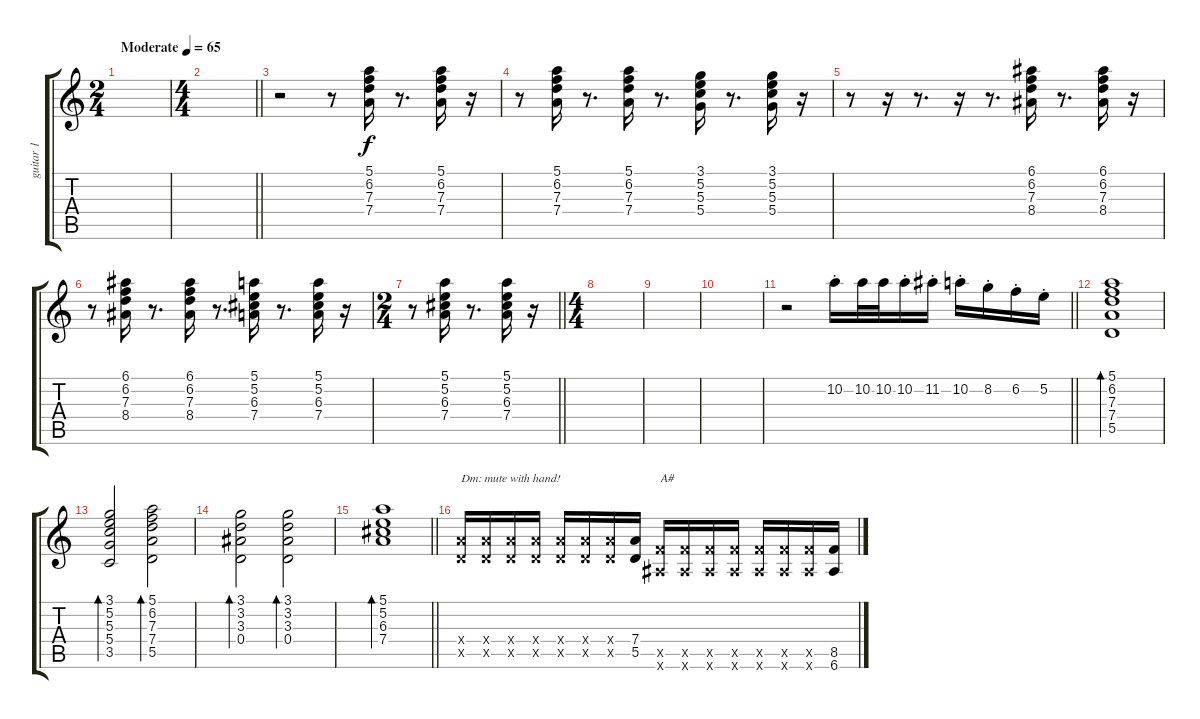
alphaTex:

\track ("guitar 1" "guitar 1") {instrument overdrivenguitar}
\staff {score tabs}
\tuning (E4 B3 G3 D3 A2 E2) {hide}
\ts (2 4)
\tempo (65 "Moderate")
\clef g2
\ks c
|
\ts (4 4)
\barLineRight lightlight
|
r.2 r.8 (5.1 6.2 7.3 7.4).16 r.8{d} (5.1 6.2 7.3 7.4).16 r.16 |
r.8 (5.1 6.2 7.3 7.4).16 r.8{d} (5.1 6.2 7.3 7.4).16 r.8{d} (3.1 5.2 5.3 5.4).16 r.8{d} (3.1 5.2 5.3 5.4).16 r.16 |
r.8 r.16 r.8{d} r.16 r.8{d} (6.1 6.2 7.3 8.4).16 r.8{d} (6.1 6.2 7.3 8.4).16 r.16 |
r.8 (6.1 6.2 7.3 8.4).16 r.8{d} (6.1 6.2 7.3 8.4).16 r.8{d} (5.1 5.2 6.3 7.4).16 r.8{d} (5.1 5.2 6.3 7.4).16 r.16 |
\ts (2 4)
\barLineRight lightlight
r.8 (5.1 5.2 6.3 7.4).16 r.8{d} (5.1 5.2 6.3 7.4).16 r.16 |
\ts (4 4)
|
|
|
\barLineRight lightlight
r.2{instrument electricguitarjazz} 10.2{st}.16 10.2.32 10.2.32 10.2{st}.16 11.2{st}.16 10.2{st}.16 8.2{st}.16 6.2{st}.16 5.2{st}.16 |
(5.1 6.2 7.3 7.4 5.5).1{bd 120 volume 10 balance 12} |
(3.1 5.2 5.3 5.4 3.5).2{bd 120} (5.1 6.2 7.3 7.4 5.5).2{bd 120} |
(3.1 3.2 3.3 0.4).2{bd 120} (3.1 3.2 3.3 0.4).2{bd 120} |
\barLineRight lightlight
(5.1 5.2 6.3 7.4).1{bd 120} |
(7.4{x} 5.5{x}).16{txt "Dm: mute with hand!" volume 14 balance 9 instrument overdrivenguitar} (7.4{x} 5.5{x}).16 (7.4{x} 5.5{x}).16 (7.4{x} 5.5{x}).16 (7.4{x} 5.5{x}).16 (7.4{x} 5.5{x}).16 (7.4{x} 5.5{x}).16 (7.4 5.5).16 (8.5{x} 6.6{x}).16{txt "A#"} (8.5{x} 6.6{x}).16 (8.5{x} 6.6{x}).16 (8.5{x} 6.6{x}).16 (8.5{x} 6.6{x}).16 (8.5{x} 6.6{x}).16 (8.5{x} 6.6{x}).16 (8.5 6.6).16
